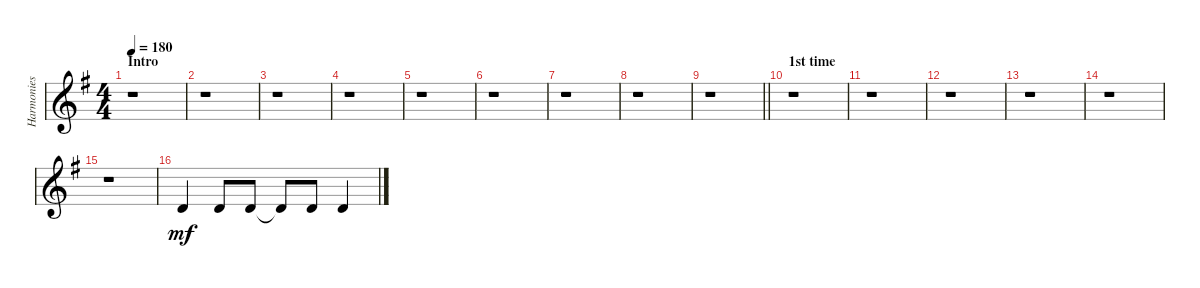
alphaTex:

\track ("Harmonies" "Harmonies") {instrument tenorsax}
\staff {score}
\tuning (E4 B3 G3 D3 A2 E2 B1) {hide}
\ts (4 4)
\section ("" "Intro")
\tempo 180
\clef g2
\ks g
r.1{dy mf instrument tenorsax} |
r.1 |
r.1 |
r.1 |
r.1 |
r.1 |
r.1 |
r.1 |
\barLineRight lightlight
r.1 |
\section ("" "1st time")
r.1 |
r.1 |
r.1 |
r.1 |
r.1 |
r.1 |
3.2.4 3.2.8 3.2.8 3.2{t}.8 3.2.8 3.2.4
